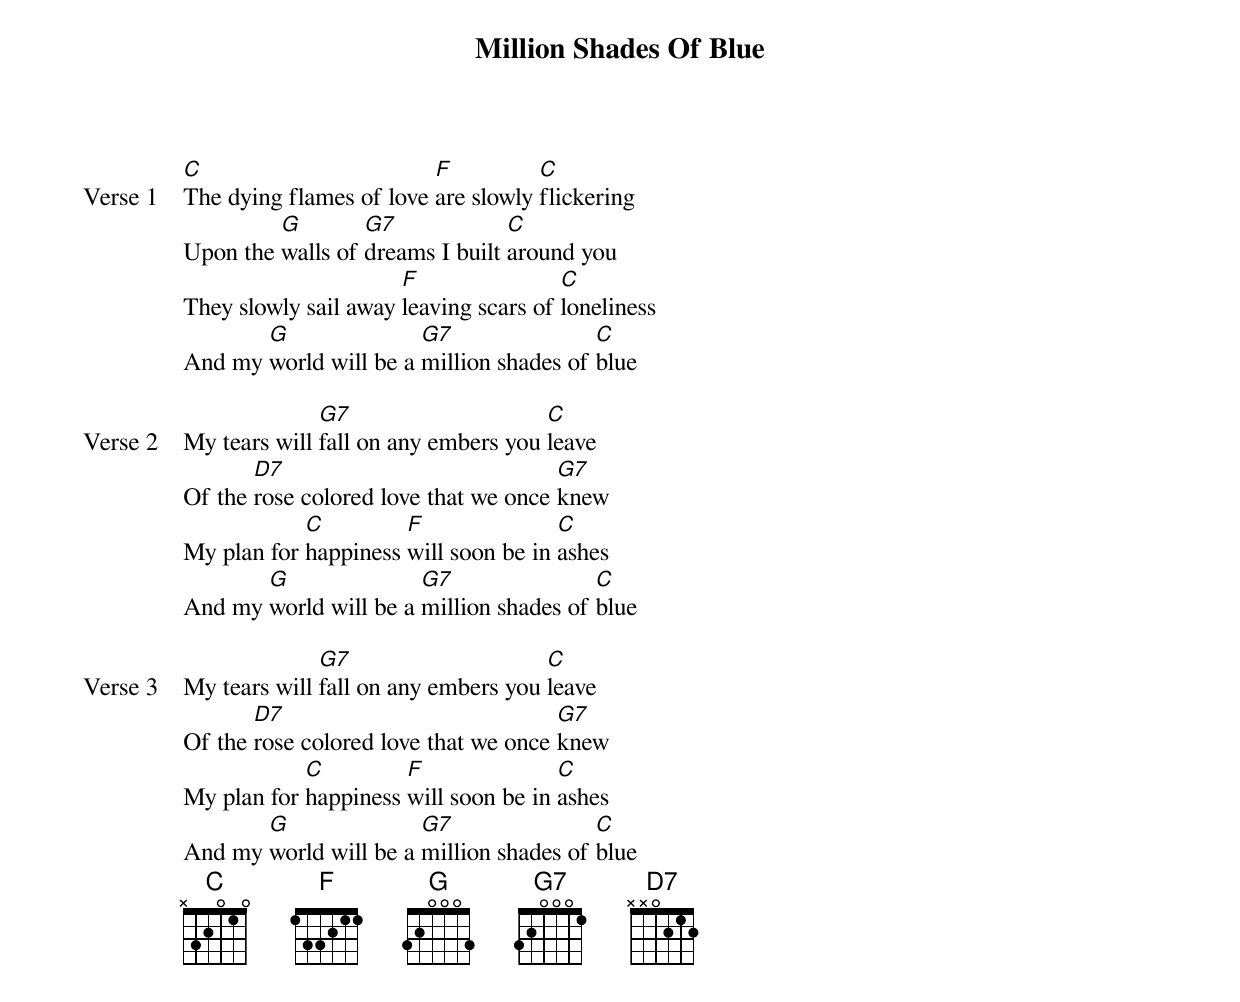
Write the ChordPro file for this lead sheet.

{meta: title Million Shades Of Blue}
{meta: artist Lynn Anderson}
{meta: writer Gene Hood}

{start_of_verse: Verse 1}
[C]The dying flames of love [F]are slowly [C]flickering
Upon the [G]walls of [G7]dreams I built [C]around you
They slowly sail away [F]leaving scars of [C]loneliness
And my [G]world will be a [G7]million shades of [C]blue
{end_of_verse}

{start_of_verse: Verse 2}
My tears will [G7]fall on any embers you [C]leave
Of the [D7]rose colored love that we once [G7]knew
My plan for [C]happiness [F]will soon be in [C]ashes
And my [G]world will be a [G7]million shades of [C]blue
{end_of_verse}

{start_of_verse: Verse 3}
My tears will [G7]fall on any embers you [C]leave
Of the [D7]rose colored love that we once [G7]knew
My plan for [C]happiness [F]will soon be in [C]ashes
And my [G]world will be a [G7]million shades of [C]blue
{end_of_verse}
